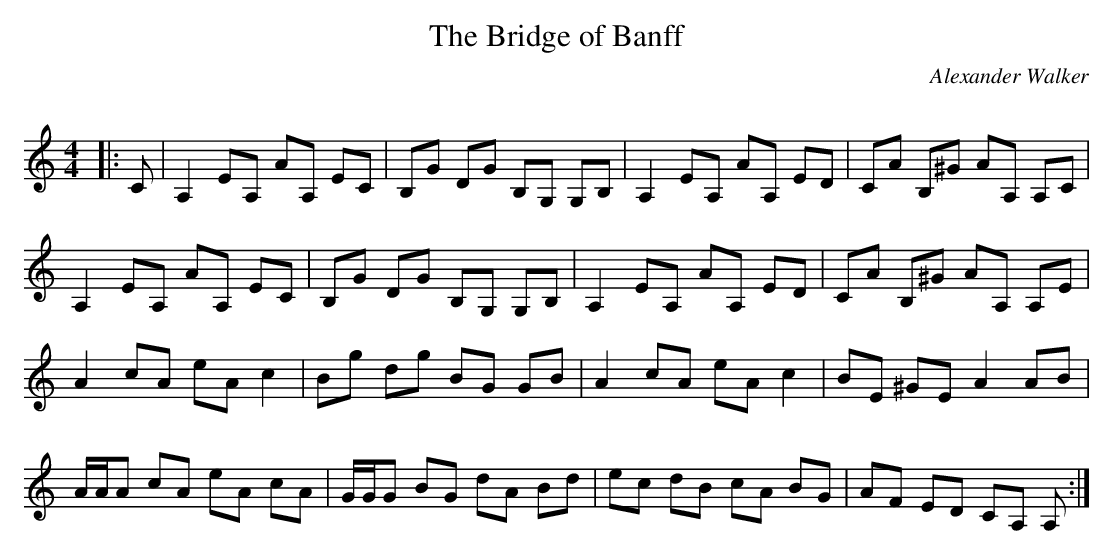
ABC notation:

X:1
T: The Bridge of Banff
C:Alexander Walker
Q: 232
K:Am
M:4/4
L:1/8
|:C|A,2 EA, AA, EC|B,G DG B,G, G,B,|A,2 EA, AA, ED|CA B,^G AA, A,C|
A,2 EA, AA, EC|B,G DG B,G, G,B,|A,2 EA, AA, ED|CA B,^G AA, A,E|
A2 cA eA c2|Bg dg BG GB|A2 cA eA c2|BE ^GE A2 AB|
A1/2A1/2A cA eA cA|G1/2G1/2G BG dA Bd|ec dB cA BG|AF ED CA, A,:|
